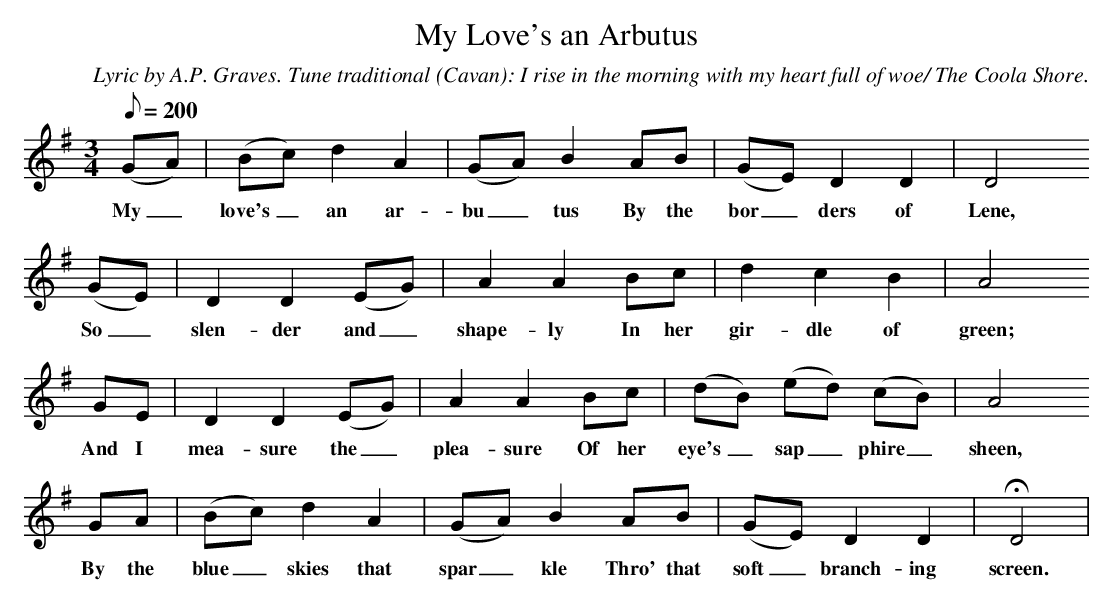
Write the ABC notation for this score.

X:1
T:My Love's an Arbutus
C:Lyric by A.P. Graves. Tune traditional (Cavan): I rise in the morning with my heart full of woe/ The Coola Shore.
L:1/8
Q:200
M:3/4
K:Dmix
(GA)|(Bc) d2 A2|(GA) B2 AB|(GE) D2 D2|D4
w:My_ love's_ an ar-bu_tus By the bor_ders of Lene,
(GE)|D2 D2 (EG)|A2 A2 Bc|d2 c2 B2|A4
w:So_ slen-der and_ shape-ly In her gir-dle of green;
GE|D2 D2 (EG)|A2 A2 Bc|(dB) (ed) (cB)|A4
w:And I mea-sure the_ plea-sure Of her eye's_ sap_phire_ sheen,
GA|(Bc) d2 A2|(GA) B2 AB|(GE) D2 D2|HD4|
w:By the blue_ skies that spar_kle Thro' that soft_ branch-ing screen.
